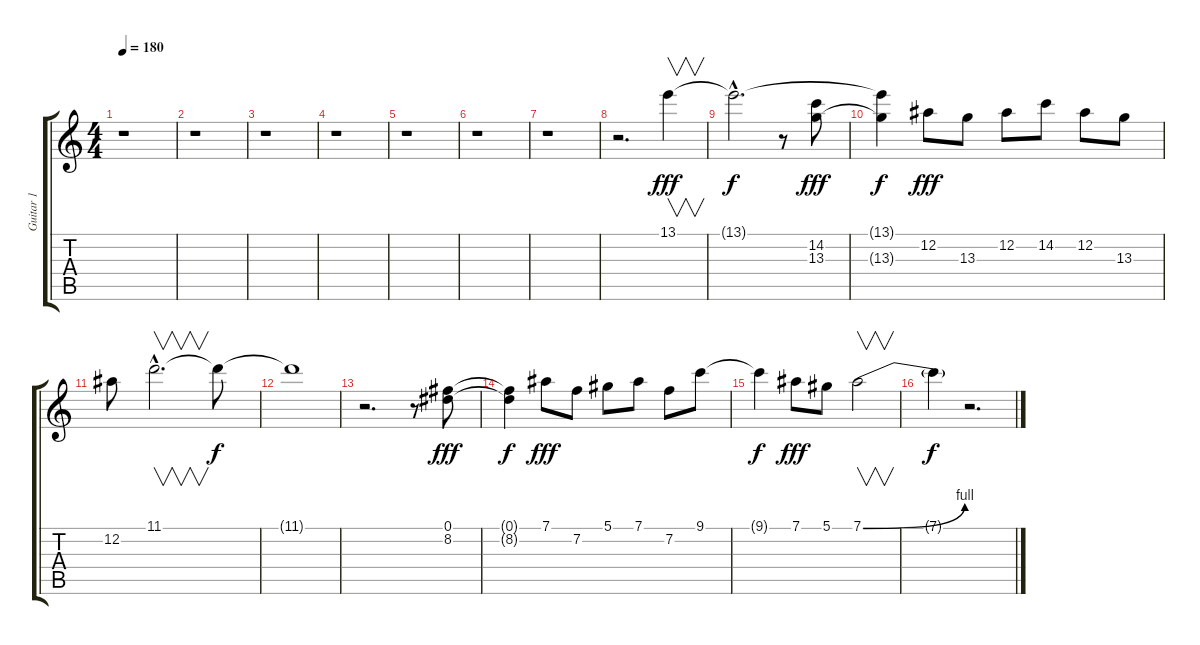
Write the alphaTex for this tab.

\track ("Guitar 1" "Guitar 1") {instrument overdrivenguitar}
\staff {score tabs}
\tuning (Eb4 Bb3 Gb3 Db3 Ab2 Eb2) {hide}
\ts (4 4)
\tempo 180
\clef g2
\ks c
r.1{dy f} |
r.1 |
r.1 |
r.1 |
r.1 |
r.1 |
r.1 |
r.2{d} 13.1.4{v dy fff} |
13.1{hac t}.2{d dy f} r.8 (14.2 13.3).8{dy fff} |
(13.1{t} 13.3{t}).4{dy f} 12.2.8{dy fff} 13.3.8 12.2.8 14.2.8 12.2.8 13.3.8 |
12.2.8 11.1{hac}.2{v d} 11.1{t}.8{dy f} |
11.1{t}.1 |
r.2{d} r.8 (0.1 8.2).8{dy fff} |
(0.1{t} 8.2{t}).4{dy f} 7.1.8{dy fff} 7.2.8 5.1.8 7.1.8 7.2.8 9.1.8 |
9.1{t}.4{dy f} 7.1.8{dy fff} 5.1.8 7.1{be (bend 0 0 60 4)}.2{v} |
7.1{t}.4{dy f} r.2{d}
